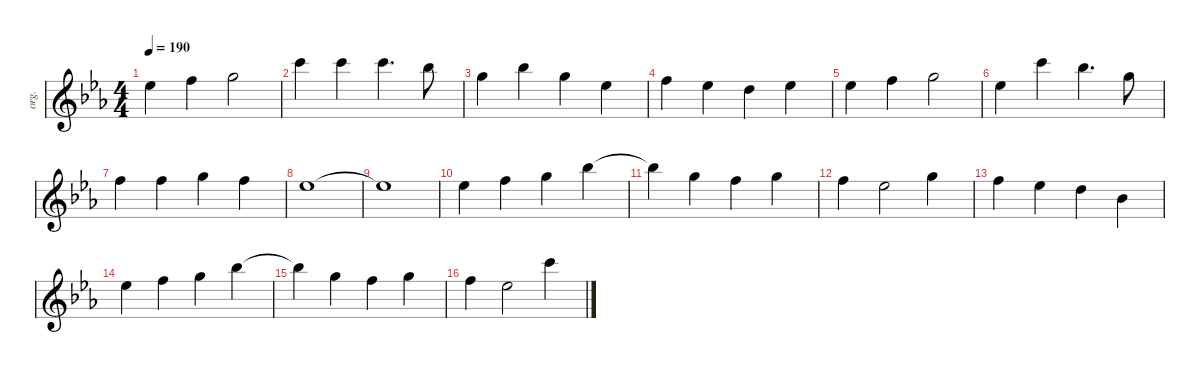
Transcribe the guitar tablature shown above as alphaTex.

\defaultSystemsLayout 4
\hideDynamics
\bracketExtendMode nobrackets
\track ("OrganOrPiano" "org.") {instrument drawbarorgan}
\staff {score}
\tuning (E4 B3 G3 D3 A2 E2)
\ts (4 4)
\tempo 190
\clef g2
\ks cminor
11.1{acc b}.4{dy mf beam Down} 13.1{acc forcenatural}.4{beam Down} 15.1{acc forcenatural}.2{beam Down} |
20.1{acc forcenatural}.4{beam Down} 20.1{acc forcenatural}.4{beam Down} 25.2{acc forcenatural}.4{d beam Down} 18.1{acc b}.8{beam Down} |
15.1{acc forcenatural}.4{beam Down} 18.1{acc b}.4{beam Down} 15.1{acc forcenatural}.4{beam Down} 16.2{acc b}.4{beam Down} |
13.1{acc forcenatural}.4{beam Down} 11.1{acc b}.4{beam Down} 10.1{acc forcenatural}.4{beam Down} 11.1{acc b}.4{beam Down} |
11.1{acc b}.4{beam Down} 13.1{acc forcenatural}.4{beam Down} 15.1{acc forcenatural}.2{beam Down} |
11.1{acc b}.4{beam Down} 20.1{acc forcenatural}.4{beam Down} 18.1{acc b}.4{d beam Down} 15.1{acc forcenatural}.8{beam Down} |
13.1{acc forcenatural}.4{beam Down} 13.1{acc forcenatural}.4{beam Down} 15.1{acc forcenatural}.4{beam Down} 13.1{acc forcenatural}.4{beam Down} |
11.1{acc b}.1{beam Down} |
11.1{t acc b}.1{beam Down} |
11.1{acc b}.4{beam Down} 13.1{acc forcenatural}.4{beam Down} 15.1{acc forcenatural}.4{beam Down} 18.1{acc b}.4{beam Down} |
18.1{t acc b}.4{beam Down} 15.1{acc forcenatural}.4{beam Down} 13.1{acc forcenatural}.4{beam Down} 15.1{acc forcenatural}.4{beam Down} |
13.1{acc forcenatural}.4{beam Down} 11.1{acc b}.2{beam Down} 15.1{acc forcenatural}.4{beam Down} |
13.1{acc forcenatural}.4{beam Down} 11.1{acc b}.4{beam Down} 10.1{acc forcenatural}.4{beam Down} 6.1{acc b}.4{beam Down} |
11.1{acc b}.4{beam Down} 13.1{acc forcenatural}.4{beam Down} 15.1{acc forcenatural}.4{beam Down} 18.1{acc b}.4{beam Down} |
18.1{t acc b}.4{beam Down} 15.1{acc forcenatural}.4{beam Down} 13.1{acc forcenatural}.4{beam Down} 15.1{acc forcenatural}.4{beam Down} |
13.1{acc forcenatural}.4{beam Down} 11.1{acc b}.2{beam Down} 20.1{acc forcenatural}.4{beam Down}
